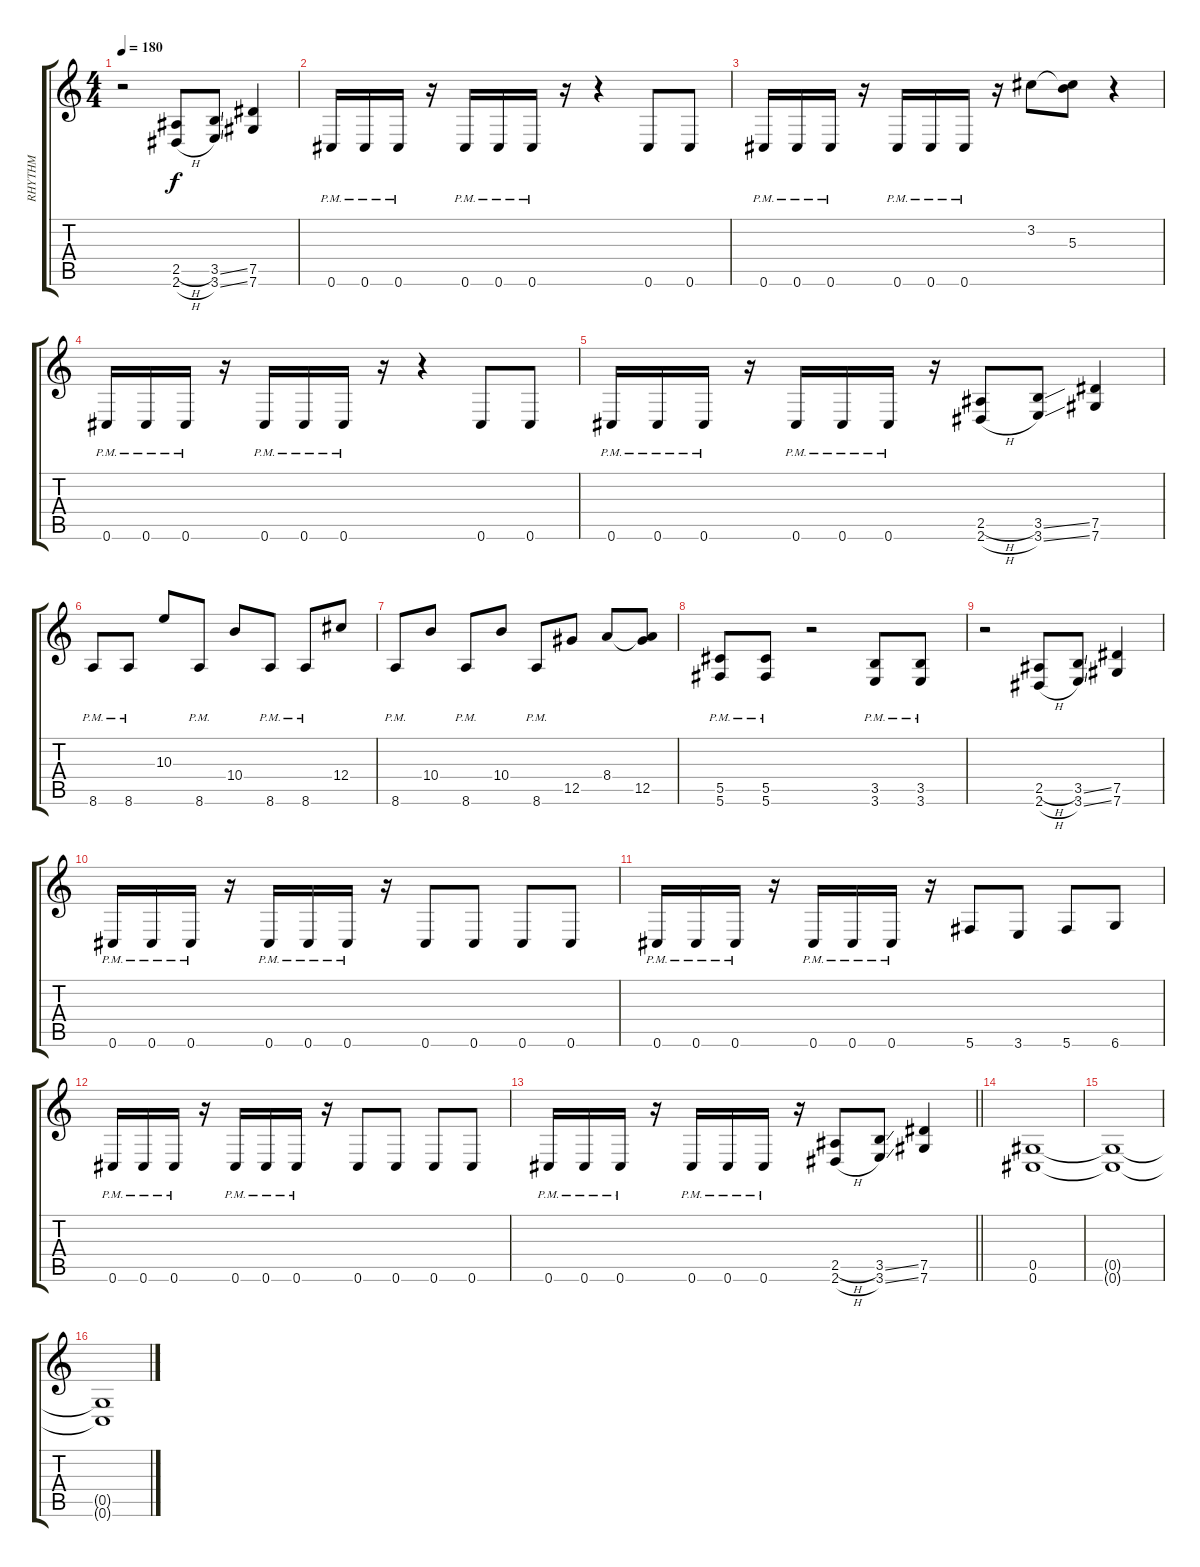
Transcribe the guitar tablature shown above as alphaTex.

\track ("RHYTHM" "RHYTHM") {instrument overdrivenguitar}
\staff {score tabs}
\tuning (Eb4 Bb3 Gb3 Db3 Ab2 Db2) {hide}
\ts (4 4)
\tempo 180
\clef g2
\ks c
r.2{dy f} (2.5{h} 2.6{h}).8 (3.5{ss} 3.6{ss}).8 (7.5 7.6).4 |
0.6{pm}.16 0.6{pm}.16 0.6{pm}.16 r.16 0.6{pm}.16 0.6{pm}.16 0.6{pm}.16 r.16 r.4 0.6.8 0.6.8 |
0.6{pm}.16 0.6{pm}.16 0.6{pm}.16 r.16 0.6{pm}.16 0.6{pm}.16 0.6{pm}.16 r.16 3.2.8 (3.2{t} 5.3).8 r.4 |
0.6{pm}.16 0.6{pm}.16 0.6{pm}.16 r.16 0.6{pm}.16 0.6{pm}.16 0.6{pm}.16 r.16 r.4 0.6.8 0.6.8 |
0.6{pm}.16 0.6{pm}.16 0.6{pm}.16 r.16 0.6{pm}.16 0.6{pm}.16 0.6{pm}.16 r.16 (2.5{h} 2.6{h}).8 (3.5{ss} 3.6{ss}).8 (7.5 7.6).4 |
8.6{pm}.8 8.6{pm}.8 10.3.8 8.6{pm}.8 10.4.8 8.6{pm}.8 8.6{pm}.8 12.4.8 |
8.6{pm}.8 10.4.8 8.6{pm}.8 10.4.8 8.6{pm}.8 12.5.8 8.4.8 (8.4{t} 12.5).8 |
(5.5{pm} 5.6{pm}).8 (5.5{pm} 5.6{pm}).8 r.2 (3.5{pm} 3.6{pm}).8 (3.5{pm} 3.6{pm}).8 |
r.2 (2.5{h} 2.6{h}).8 (3.5{ss} 3.6{ss}).8 (7.5 7.6).4 |
0.6{pm}.16 0.6{pm}.16 0.6{pm}.16 r.16 0.6{pm}.16 0.6{pm}.16 0.6{pm}.16 r.16 0.6.8 0.6.8 0.6.8 0.6.8 |
0.6{pm}.16 0.6{pm}.16 0.6{pm}.16 r.16 0.6{pm}.16 0.6{pm}.16 0.6{pm}.16 r.16 5.6.8 3.6.8 5.6.8 6.6.8 |
0.6{pm}.16 0.6{pm}.16 0.6{pm}.16 r.16 0.6{pm}.16 0.6{pm}.16 0.6{pm}.16 r.16 0.6.8 0.6.8 0.6.8 0.6.8 |
\barLineRight lightlight
0.6{pm}.16 0.6{pm}.16 0.6{pm}.16 r.16 0.6{pm}.16 0.6{pm}.16 0.6{pm}.16 r.16 (2.5{h} 2.6{h}).8 (3.5{ss} 3.6{ss}).8 (7.5 7.6).4 |
(0.5 0.6).1 |
(0.5{t} 0.6{t}).1 |
(0.5{t} 0.6{t}).1
